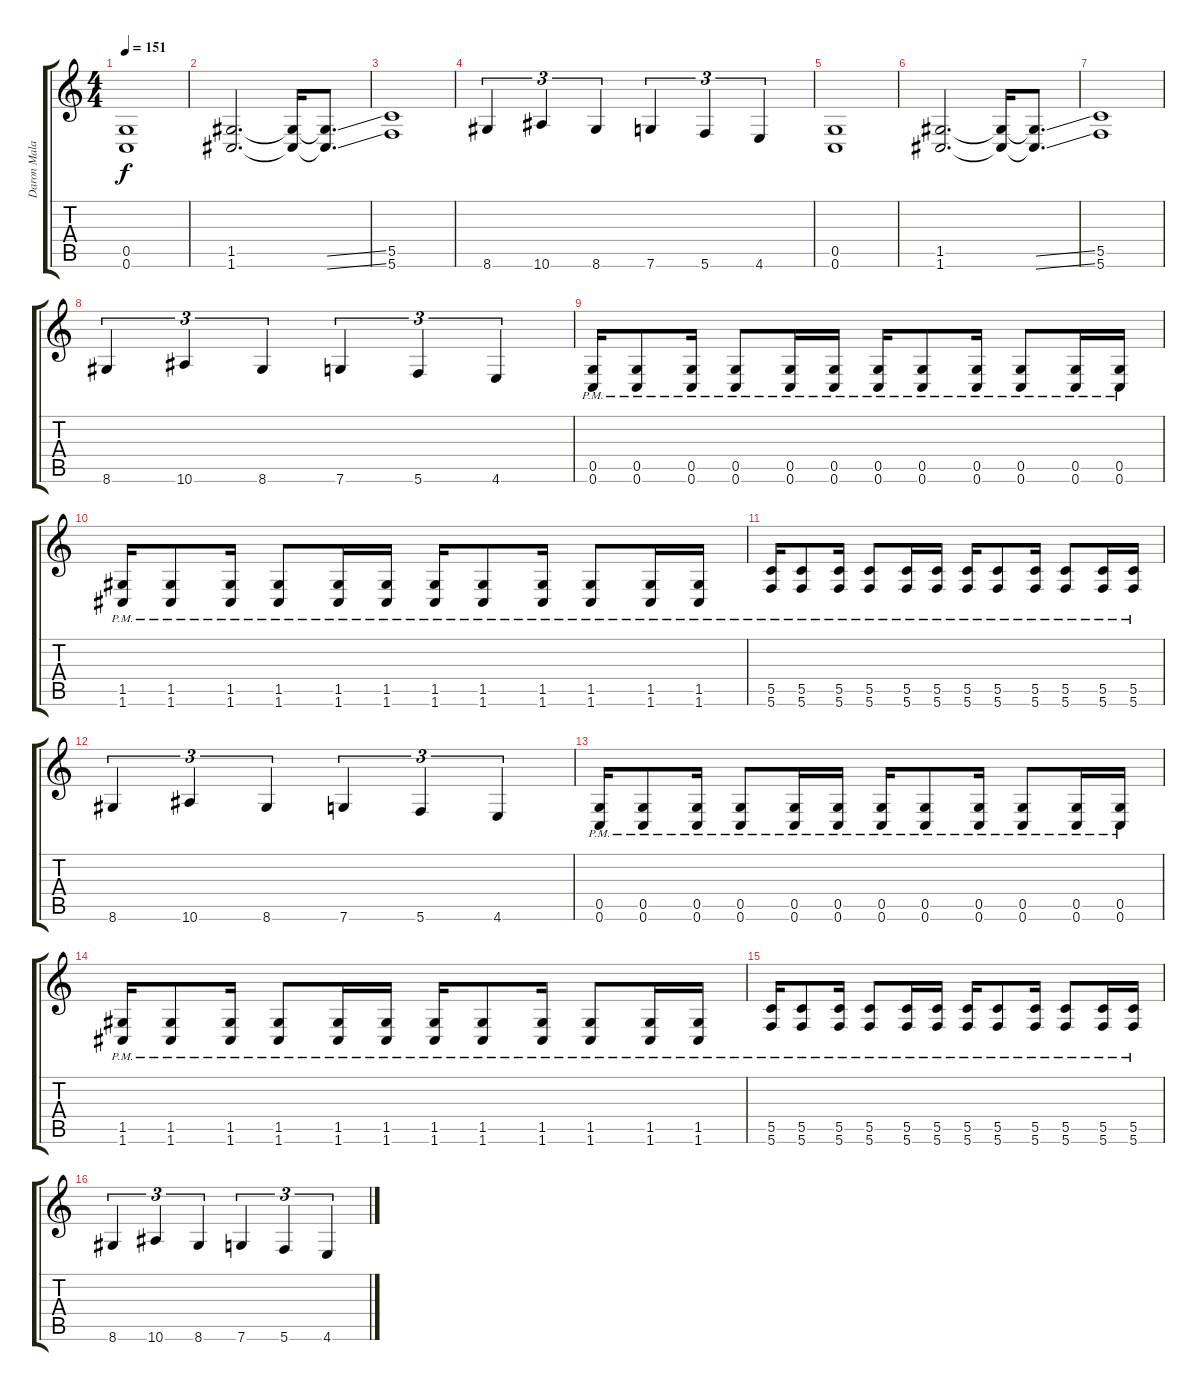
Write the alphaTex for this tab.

\track ("Daron Malakian" "Daron Mala") {instrument distortionguitar}
\staff {score tabs}
\tuning (D4 A3 F3 C3 G2 C2) {hide}
\ts (4 4)
\tempo 151
\clef g2
\ks c
(0.5 0.6).1{dy f} |
(1.5 1.6).2{d} (1.5{t} 1.6{t}).16 (1.5{ss t} 1.6{ss t}).8{d} |
(5.5 5.6).1 |
8.6.4{tu (3 2)} 10.6.4{tu (3 2)} 8.6.4{tu (3 2)} 7.6.4{tu (3 2)} 5.6.4{tu (3 2)} 4.6.4{tu (3 2)} |
(0.5 0.6).1 |
(1.5 1.6).2{d} (1.5{t} 1.6{t}).16 (1.5{ss t} 1.6{ss t}).8{d} |
(5.5 5.6).1 |
8.6.4{tu (3 2)} 10.6.4{tu (3 2)} 8.6.4{tu (3 2)} 7.6.4{tu (3 2)} 5.6.4{tu (3 2)} 4.6.4{tu (3 2)} |
(0.5{pm} 0.6{pm}).16 (0.5{pm} 0.6{pm}).8 (0.5{pm} 0.6{pm}).16 (0.5{pm} 0.6{pm}).8 (0.5{pm} 0.6{pm}).16 (0.5{pm} 0.6{pm}).16 (0.5{pm} 0.6{pm}).16 (0.5{pm} 0.6{pm}).8 (0.5{pm} 0.6{pm}).16 (0.5{pm} 0.6{pm}).8 (0.5{pm} 0.6{pm}).16 (0.5{pm} 0.6{pm}).16 |
(1.5{pm} 1.6{pm}).16 (1.5{pm} 1.6{pm}).8 (1.5{pm} 1.6{pm}).16 (1.5{pm} 1.6{pm}).8 (1.5{pm} 1.6{pm}).16 (1.5{pm} 1.6{pm}).16 (1.5{pm} 1.6{pm}).16 (1.5{pm} 1.6{pm}).8 (1.5{pm} 1.6{pm}).16 (1.5{pm} 1.6{pm}).8 (1.5{pm} 1.6{pm}).16 (1.5{pm} 1.6{pm}).16 |
(5.5{pm} 5.6{pm}).16 (5.5{pm} 5.6{pm}).8 (5.5{pm} 5.6{pm}).16 (5.5{pm} 5.6{pm}).8 (5.5{pm} 5.6{pm}).16 (5.5{pm} 5.6{pm}).16 (5.5{pm} 5.6{pm}).16 (5.5{pm} 5.6{pm}).8 (5.5{pm} 5.6{pm}).16 (5.5{pm} 5.6{pm}).8 (5.5{pm} 5.6{pm}).16 (5.5{pm} 5.6{pm}).16 |
8.6.4{tu (3 2)} 10.6.4{tu (3 2)} 8.6.4{tu (3 2)} 7.6.4{tu (3 2)} 5.6.4{tu (3 2)} 4.6.4{tu (3 2)} |
(0.5{pm} 0.6{pm}).16 (0.5{pm} 0.6{pm}).8 (0.5{pm} 0.6{pm}).16 (0.5{pm} 0.6{pm}).8 (0.5{pm} 0.6{pm}).16 (0.5{pm} 0.6{pm}).16 (0.5{pm} 0.6{pm}).16 (0.5{pm} 0.6{pm}).8 (0.5{pm} 0.6{pm}).16 (0.5{pm} 0.6{pm}).8 (0.5{pm} 0.6{pm}).16 (0.5{pm} 0.6{pm}).16 |
(1.5{pm} 1.6{pm}).16 (1.5{pm} 1.6{pm}).8 (1.5{pm} 1.6{pm}).16 (1.5{pm} 1.6{pm}).8 (1.5{pm} 1.6{pm}).16 (1.5{pm} 1.6{pm}).16 (1.5{pm} 1.6{pm}).16 (1.5{pm} 1.6{pm}).8 (1.5{pm} 1.6{pm}).16 (1.5{pm} 1.6{pm}).8 (1.5{pm} 1.6{pm}).16 (1.5{pm} 1.6{pm}).16 |
(5.5{pm} 5.6{pm}).16 (5.5{pm} 5.6{pm}).8 (5.5{pm} 5.6{pm}).16 (5.5{pm} 5.6{pm}).8 (5.5{pm} 5.6{pm}).16 (5.5{pm} 5.6{pm}).16 (5.5{pm} 5.6{pm}).16 (5.5{pm} 5.6{pm}).8 (5.5{pm} 5.6{pm}).16 (5.5{pm} 5.6{pm}).8 (5.5{pm} 5.6{pm}).16 (5.5{pm} 5.6{pm}).16 |
8.6.4{tu (3 2)} 10.6.4{tu (3 2)} 8.6.4{tu (3 2)} 7.6.4{tu (3 2)} 5.6.4{tu (3 2)} 4.6.4{tu (3 2)}
